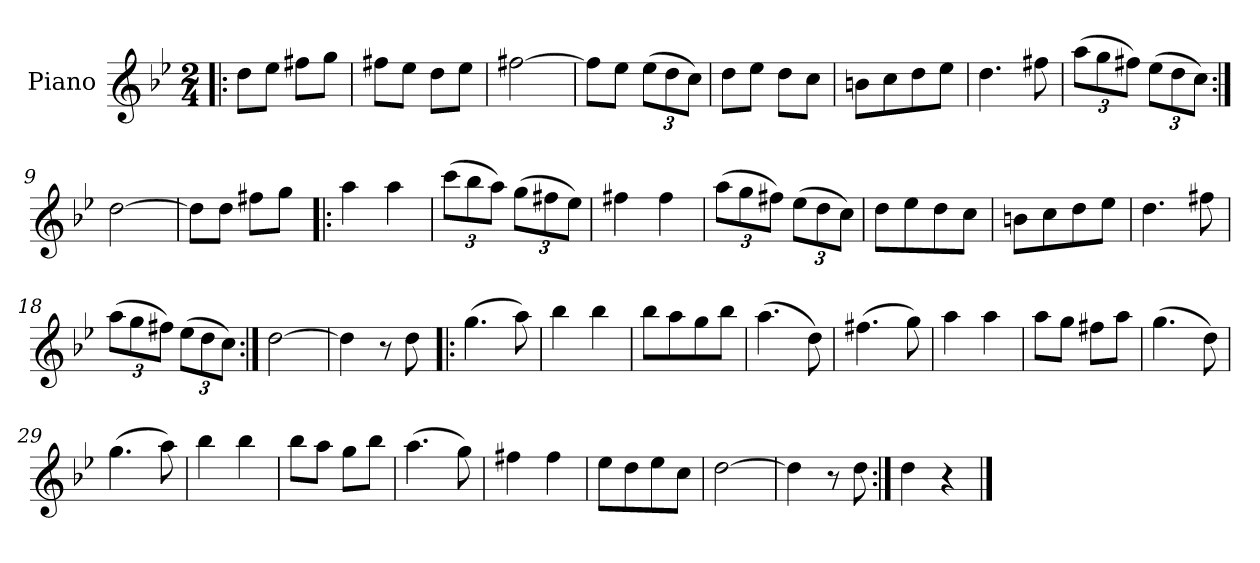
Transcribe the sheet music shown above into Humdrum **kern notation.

**kern
*part1
*staff1
*I"Piano
*I'Pno.
*clefG2
*k[b-e-]
*g:
*M2/4
=1!|:
8dd\L
8ee-\J
8ff#X\L
8gg\J
=2
8ff#X\L
8ee-\J
8dd\L
8ee-\J
=3
[2ff#X\
=4
8ff#\L]
8ee-\J
*Xbrackettup
(>12ee-\L
12dd\
12cc\J)
=5
8dd\L
8ee-\J
8dd\L
8cc\J
=6
8bn\L
8cc\
8dd\
8ee-\J
!!LO:LB:g=z
=7
4.dd\
8ff#X\
=8
(>12aa\L
12gg\
12ff#X\J)
(>12ee-\L
12dd\
12cc\J)
=9:|!
[2dd\
=10
8dd\L]
8dd\J
8ff#X\L
8gg\J
=11!|:
4aa\
4aa\
=12
(>12ccc\L
12bb-\
12aa\J)
(>12gg\L
12ff#X\
12ee-\J)
!!LO:LB:g=z
=13
4ff#X\
4ff#\
=14
(>12aa\L
12gg\
12ff#X\J)
(>12ee-\L
12dd\
12cc\J)
=15
8dd\L
8ee-\
8dd\
8cc\J
=16
8bn\L
8cc\
8dd\
8ee-\J
=17
4.dd\
8ff#X\
=18
(>12aa\L
12gg\
12ff#X\J)
(>12ee-\L
12dd\
12cc\J)
!!LO:LB:g=z
=19:|!
[2dd\
=20
4dd\]
8r
8dd\
=21!|:
(>4.gg\
8aa\)
=22
4bb-\
4bb-\
=23
8bb-\L
8aa\
8gg\
8bb-\J
=24
(>4.aa\
8dd\)
=25
(>4.ff#X\
8gg\)
=26
4aa\
4aa\
=27
8aa\L
8gg\J
8ff#X\L
8aa\J
!!LO:LB:g=z
=28
(>4.gg\
8dd\)
=29
(>4.gg\
8aa\)
=30
4bb-\
4bb-\
=31
8bb-\L
8aa\J
8gg\L
8bb-\J
=32
(>4.aa\
8gg\)
=33
4ff#X\
4ff#\
=34
8ee-\L
8dd\
8ee-\
8cc\J
=35
[2dd\
=36
4dd\]
8r
8dd\
=37:|!
4dd\
4r
==
*-
